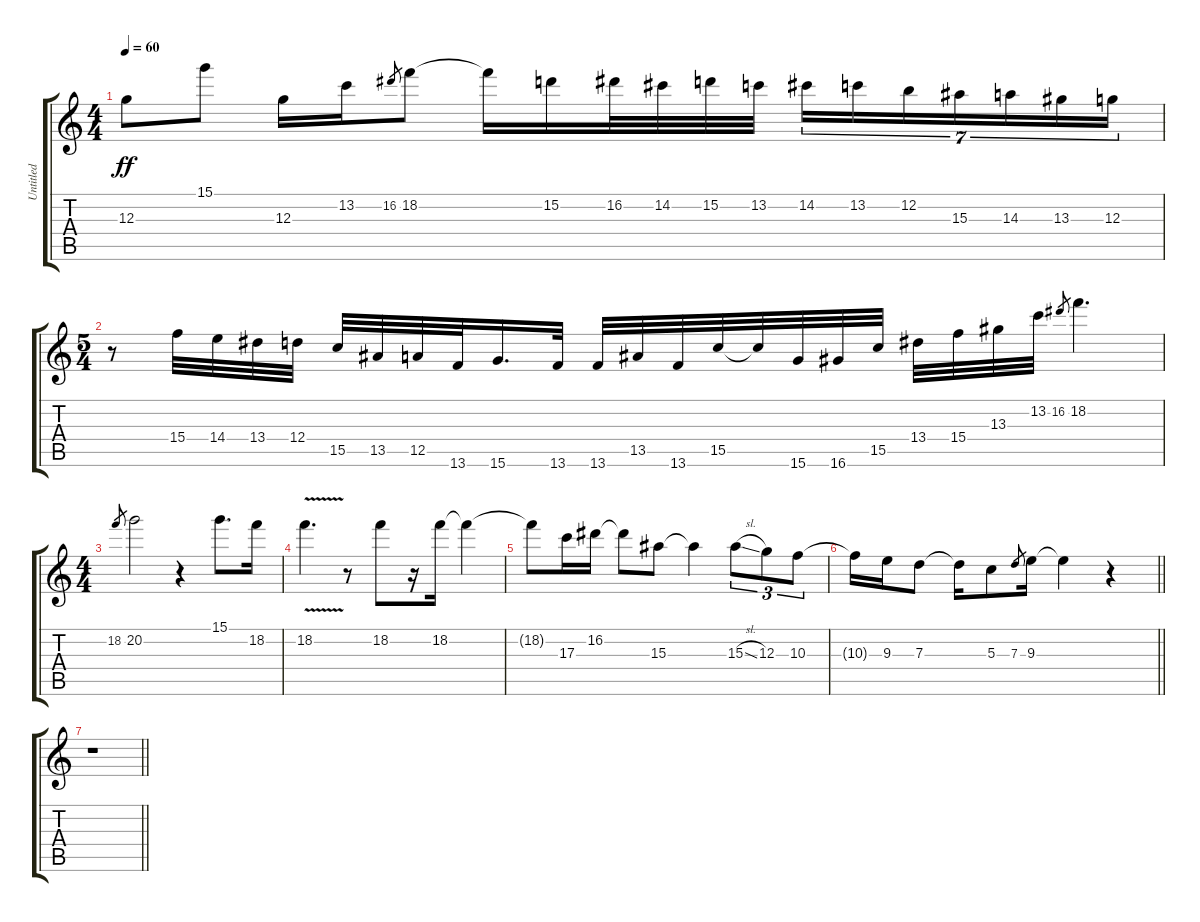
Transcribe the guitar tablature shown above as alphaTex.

\track ("Untitled" "Untitled") {instrument overdrivenguitar}
\staff {score tabs}
\tuning (E4 B3 G3 D3 A2 E2) {hide}
\ts (4 4)
\tempo 60
\clef g2
\ks c
12.3.8{dy ff} 15.1.8 12.3.16 13.2.16 16.2.8{gr} 18.2.8 18.2{t}.16 15.2.16 16.2.32 14.2.32 15.2.32 13.2.32 14.2.16{tu (7 4)} 13.2.16{tu (7 4)} 12.2.16{tu (7 4)} 15.3.16{tu (7 4)} 14.3.16{tu (7 4)} 13.3.16{tu (7 4)} 12.3.16{tu (7 4)} |
\ts (5 4)
r.8 15.4.32 14.4.32 13.4.32 12.4.32 15.5.32 13.5.32 12.5.32 13.6.32 15.6.16{d} 13.6.32 13.6.32 13.5.32 13.6.32 15.5.32 15.5{t}.32 15.6.32 16.6.32 15.5.32 13.4.32 15.4.32 13.3.32 13.2.32 16.2.8{gr} 18.2.4{d} |
\ts (4 4)
18.2.8{gr} 20.2.2 r.4 15.1.8{d} 18.2.16 |
18.2{v}.4{d} r.8 18.2.8 r.16 18.2.16 18.2{t}.4 |
18.2{t}.8 17.3.16 16.2.16 16.2{t}.8 15.3.8 15.3{t}.4 15.3{sl}.8{tu (3 2)} 12.3.8{tu (3 2)} 10.3.8{tu (3 2)} |
\barLineRight lightlight
10.3{t}.16 9.3.16 7.3.8 7.3{t}.16 5.3.8 7.3.8{gr} 9.3.16 9.3{t}.4 r.4 |
\barLineRight lightlight
r.1
